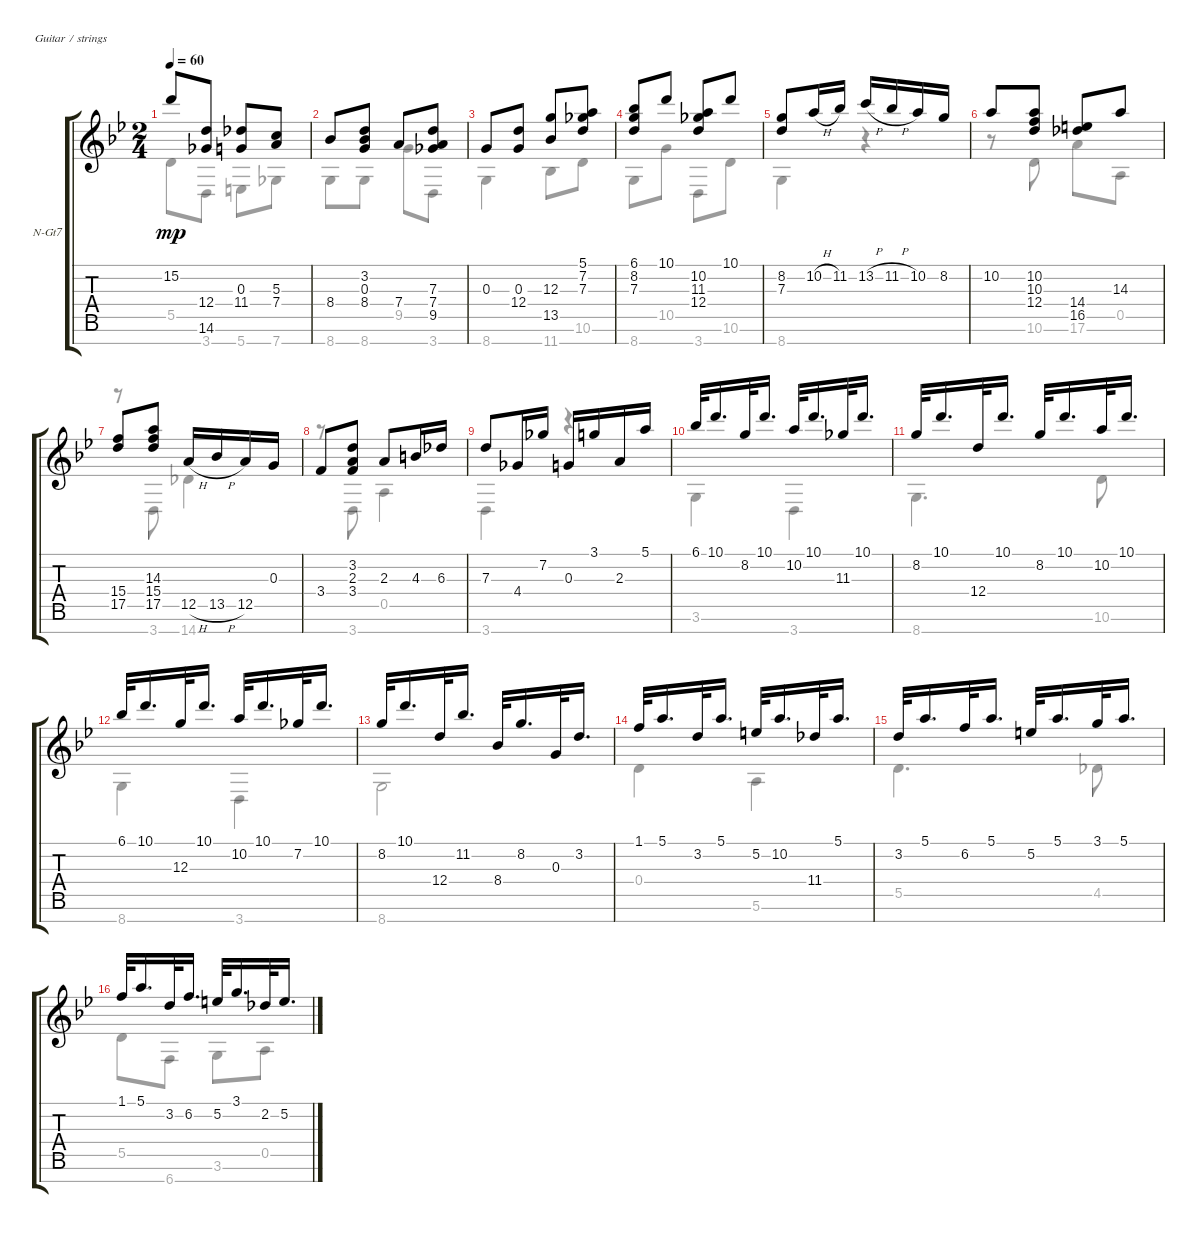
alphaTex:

\defaultSystemsLayout 4
\bracketExtendMode groupsimilarinstruments
\firstSystemTrackNameOrientation horizontal
\otherSystemsTrackNameOrientation horizontal
\track ("Nylon Guitar" "N-Gt7") {instrument acousticguitarnylon}
\staff {score tabs}
\tuning (E4 B3 G3 D3 A2 E2 B1)
\voice
\ts (2 4)
\tempo 60
\clef g2
\ks bb
15.2.8{dy mp} (14.6 12.4).8 (11.4 0.3).8 (7.4 5.3).8 |
8.4.8 (0.3 8.4 3.2).8 7.4.8 (9.5 7.4 7.3).8 |
0.3.8 (0.3 12.4).8 (12.3 13.5).8 (7.3 7.2 5.1).8 |
(7.3 8.2 6.1).8 10.1.8 (10.2 11.3 12.4).8 10.1.8 |
(7.3 8.2).8 10.2{h}.16 11.2.16 13.2{h}.16 11.2{h}.16 10.2.16 8.2.16 |
10.2.8 (10.2 10.3 12.4).8 (14.4 16.5).8 14.3.8 |
(15.4 17.5).8 (17.5 15.4 14.3).8 12.5{h}.16 13.5{h}.16 12.5.16 0.3.16 |
3.4.8 (3.4 2.3 3.2).8 2.3.8 4.3.16 6.3.16 |
7.3.8 4.4.16 7.2.16 0.3.16 3.1.16 2.3.16 5.1.16 |
6.1.32 10.1.16{d} 8.2.32 10.1.16{d} 10.2.32 10.1.16{d} 11.3.32 10.1.16{d} |
8.2.32 10.1.16{d} 12.4.32 10.1.16{d} 8.2.32 10.1.16{d} 10.2.32 10.1.16{d} |
6.1.32 10.1.16{d} 12.3.32 10.1.16{d} 10.2.32 10.1.16{d} 7.2.32 10.1.16{d} |
8.2.32 10.1.16{d} 12.4.32 11.2.16{d} 8.4.32 8.2.16{d} 0.3.32 3.2.16{d} |
1.1.32 5.1.16{d} 3.2.32 5.1.16{d} 5.2.32 10.2.16{d} 11.4.32 5.1.16{d} |
3.2.32 5.1.16{d} 6.2.32 5.1.16{d} 5.2.32 5.1.16{d} 3.1.32 5.1.16{d} |
1.1.32 5.1.16{d} 3.2.32 6.2.16{d} 5.2.32 3.1.16{d} 2.2.32 5.2.16{d}
\voice
\clef g2
\ottava regular
\simile none
\ks bb
5.5.8{dy mp} 3.7.8 5.7.8 7.7.8 |
8.7.8 8.7.8 9.5.8 3.7.8 |
8.7.4 11.7.8 10.6.8 |
8.7.8 10.5.8 3.7.8 10.6.8 |
8.7.4 r.4 |
r.8 10.6.8 17.6.8 0.5.8 |
r.8 3.7.8 14.7.4 |
r.8 3.7.8 0.5.4 |
3.7.4 r.4 |
3.6.4 3.7.4 |
8.7.4{d} 10.6.8 |
8.7.4 3.7.4 |
8.7.2 |
0.4.4 5.6.4 |
5.5.4{d} 4.5.8 |
5.5.8 6.7.8 3.6.8 0.5.8
